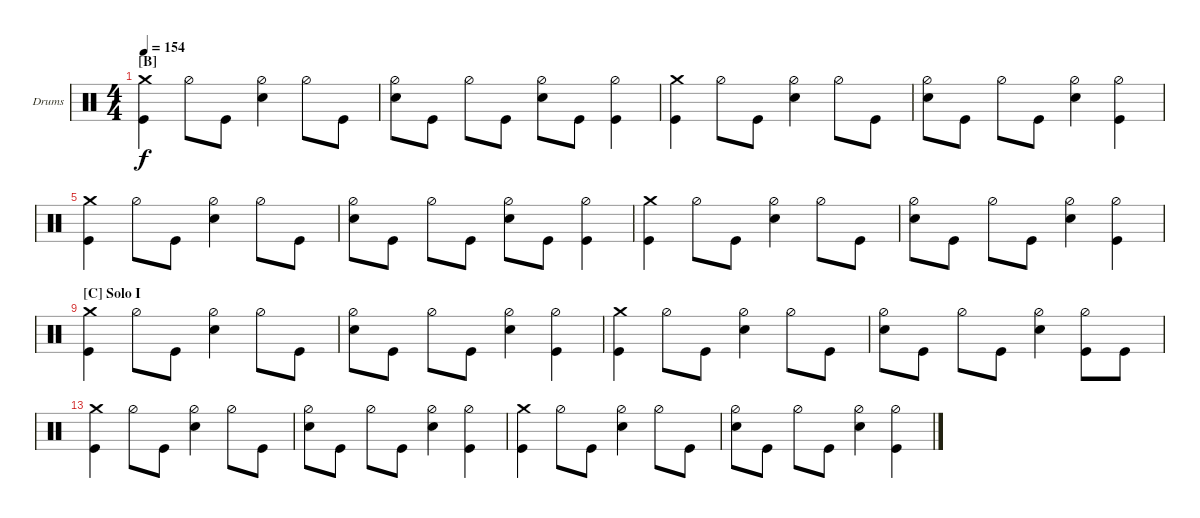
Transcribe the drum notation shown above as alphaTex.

\defaultSystemsLayout 4
\bracketExtendMode nobrackets
\firstSystemTrackNameOrientation horizontal
\otherSystemsTrackNameOrientation horizontal
\defaultBarNumberDisplay FirstOfSystem
\track ("Drum" "Drums") {instrument percussion}
\staff {score}
\articulation defaults
\ts (4 4)
\section ("B" "")
\scale
0.194444
\tempo 154
\accidentals auto
\clef neutral
\ottava regular
\simile none
\scale
0.245614
\ks c
("Kick (hit)" "Crash medium (hit)").4{dy f} "Hi-Hat (half)".8 "Kick (hit)".8 ("Snare (hit) 2" "Hi-Hat (half)").4 "Hi-Hat (half)".8 "Kick (hit)".8 |
\scale
0.305556
\scale
0.263158 ("Snare (hit) 2" "Hi-Hat (half)").8 "Kick (hit)".8 "Hi-Hat (half)".8 "Kick (hit)".8 ("Snare (hit) 2" "Hi-Hat (half)").8 "Kick (hit)".8 ("Kick (hit)" "Hi-Hat (half)").4 |
\scale
0.194444
\scale
0.245614 ("Kick (hit)" "Crash medium (hit)").4 "Hi-Hat (half)".8 "Kick (hit)".8 ("Snare (hit) 2" "Hi-Hat (half)").4 "Hi-Hat (half)".8 "Kick (hit)".8 |
\scale
0.305556
\scale
0.245614 ("Snare (hit) 2" "Hi-Hat (half)").8 "Kick (hit)".8 "Hi-Hat (half)".8 "Kick (hit)".8 ("Snare (hit) 2" "Hi-Hat (half)").4 ("Kick (hit)" "Hi-Hat (half)").4 |
\scale
0.21875
\scale
0.245614 ("Kick (hit)" "Crash medium (hit)").4 "Hi-Hat (half)".8 "Kick (hit)".8 ("Snare (hit) 2" "Hi-Hat (half)").4 "Hi-Hat (half)".8 "Kick (hit)".8 |
\scale
0.34375
\scale
0.263158 ("Snare (hit) 2" "Hi-Hat (half)").8 "Kick (hit)".8 "Hi-Hat (half)".8 "Kick (hit)".8 ("Snare (hit) 2" "Hi-Hat (half)").8 "Kick (hit)".8 ("Kick (hit)" "Hi-Hat (half)").4 |
\scale
0.21875
\scale
0.245614 ("Kick (hit)" "Crash medium (hit)").4 "Hi-Hat (half)".8 "Kick (hit)".8 ("Snare (hit) 2" "Hi-Hat (half)").4 "Hi-Hat (half)".8 "Kick (hit)".8 |
\scale
0.21875
\scale
0.245614 ("Snare (hit) 2" "Hi-Hat (half)").8 "Kick (hit)".8 "Hi-Hat (half)".8 "Kick (hit)".8 ("Snare (hit) 2" "Hi-Hat (half)").4 ("Kick (hit)" "Hi-Hat (half)").4 |
\section ("C" "Solo I")
\scale
0.230769
\scale
0.245614 ("Kick (hit)" "Crash medium (hit)").4 "Hi-Hat (half)".8 "Kick (hit)".8 ("Snare (hit) 2" "Hi-Hat (half)").4 "Hi-Hat (half)".8 "Kick (hit)".8 |
\scale
0.215385
\scale
0.245614 ("Snare (hit) 2" "Hi-Hat (half)").8 "Kick (hit)".8 "Hi-Hat (half)".8 "Kick (hit)".8 ("Snare (hit) 2" "Hi-Hat (half)").4 ("Kick (hit)" "Hi-Hat (half)").4 |
\scale
0.215385
\scale
0.245614 ("Kick (hit)" "Crash medium (hit)").4 "Hi-Hat (half)".8 "Kick (hit)".8 ("Snare (hit) 2" "Hi-Hat (half)").4 "Hi-Hat (half)".8 "Kick (hit)".8 |
\scale
0.338462
\scale
0.263158 ("Snare (hit) 2" "Hi-Hat (half)").8 "Kick (hit)".8 "Hi-Hat (half)".8 "Kick (hit)".8 ("Snare (hit) 2" "Hi-Hat (half)").4 ("Kick (hit)" "Hi-Hat (half)").8 "Kick (hit)".8 |
\scale
0.230769
\scale
0.25 ("Kick (hit)" "Crash medium (hit)").4 "Hi-Hat (half)".8 "Kick (hit)".8 ("Snare (hit) 2" "Hi-Hat (half)").4 "Hi-Hat (half)".8 "Kick (hit)".8 |
\scale
0.338462
\scale
0.25 ("Snare (hit) 2" "Hi-Hat (half)").8 "Kick (hit)".8 "Hi-Hat (half)".8 "Kick (hit)".8 ("Snare (hit) 2" "Hi-Hat (half)").4 ("Kick (hit)" "Hi-Hat (half)").4 |
\scale
0.215385
\scale
0.25 ("Kick (hit)" "Crash medium (hit)").4 "Hi-Hat (half)".8 "Kick (hit)".8 ("Snare (hit) 2" "Hi-Hat (half)").4 "Hi-Hat (half)".8 "Kick (hit)".8 |
\scale
0.215385
\scale
0.25 ("Snare (hit) 2" "Hi-Hat (half)").8 "Kick (hit)".8 "Hi-Hat (half)".8 "Kick (hit)".8 ("Snare (hit) 2" "Hi-Hat (half)").4 ("Kick (hit)" "Hi-Hat (half)").4
